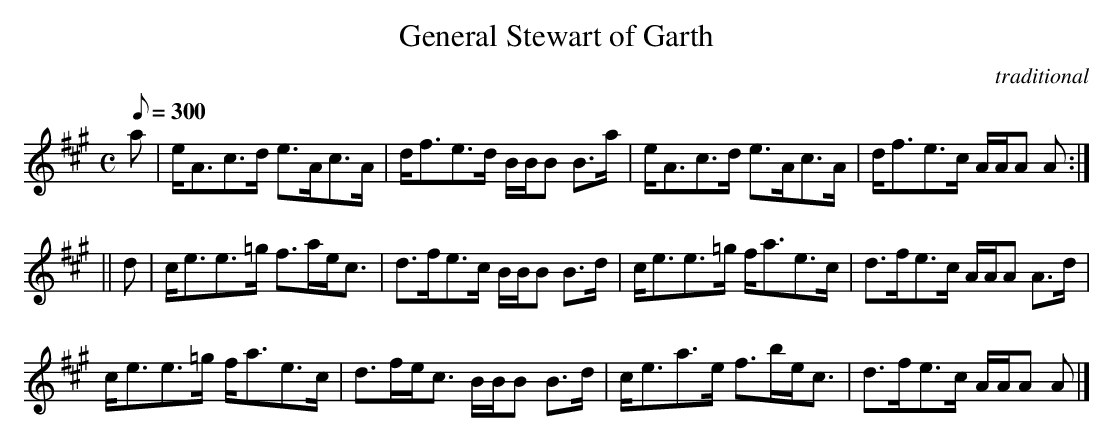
X:1
T:General Stewart of Garth
C:traditional
L:1/8
M:C
Q:300
K:A
a|e<Ac>d e>Ac>A|d<fe>d B/B/B B>a|e<Ac>d e>Ac>A|d<fe>c A/A/A A:|
||d|c<ee>=g f>ae<c|d>fe>c B/B/B B>d|c<ee>=g f<ae>c|d>fe>c A/A/A A>d|
c<ee>=g f<ae>c|d>fe<c B/B/B B>d|c<ea>e f>be<c|d>fe>c A/A/A A|]
